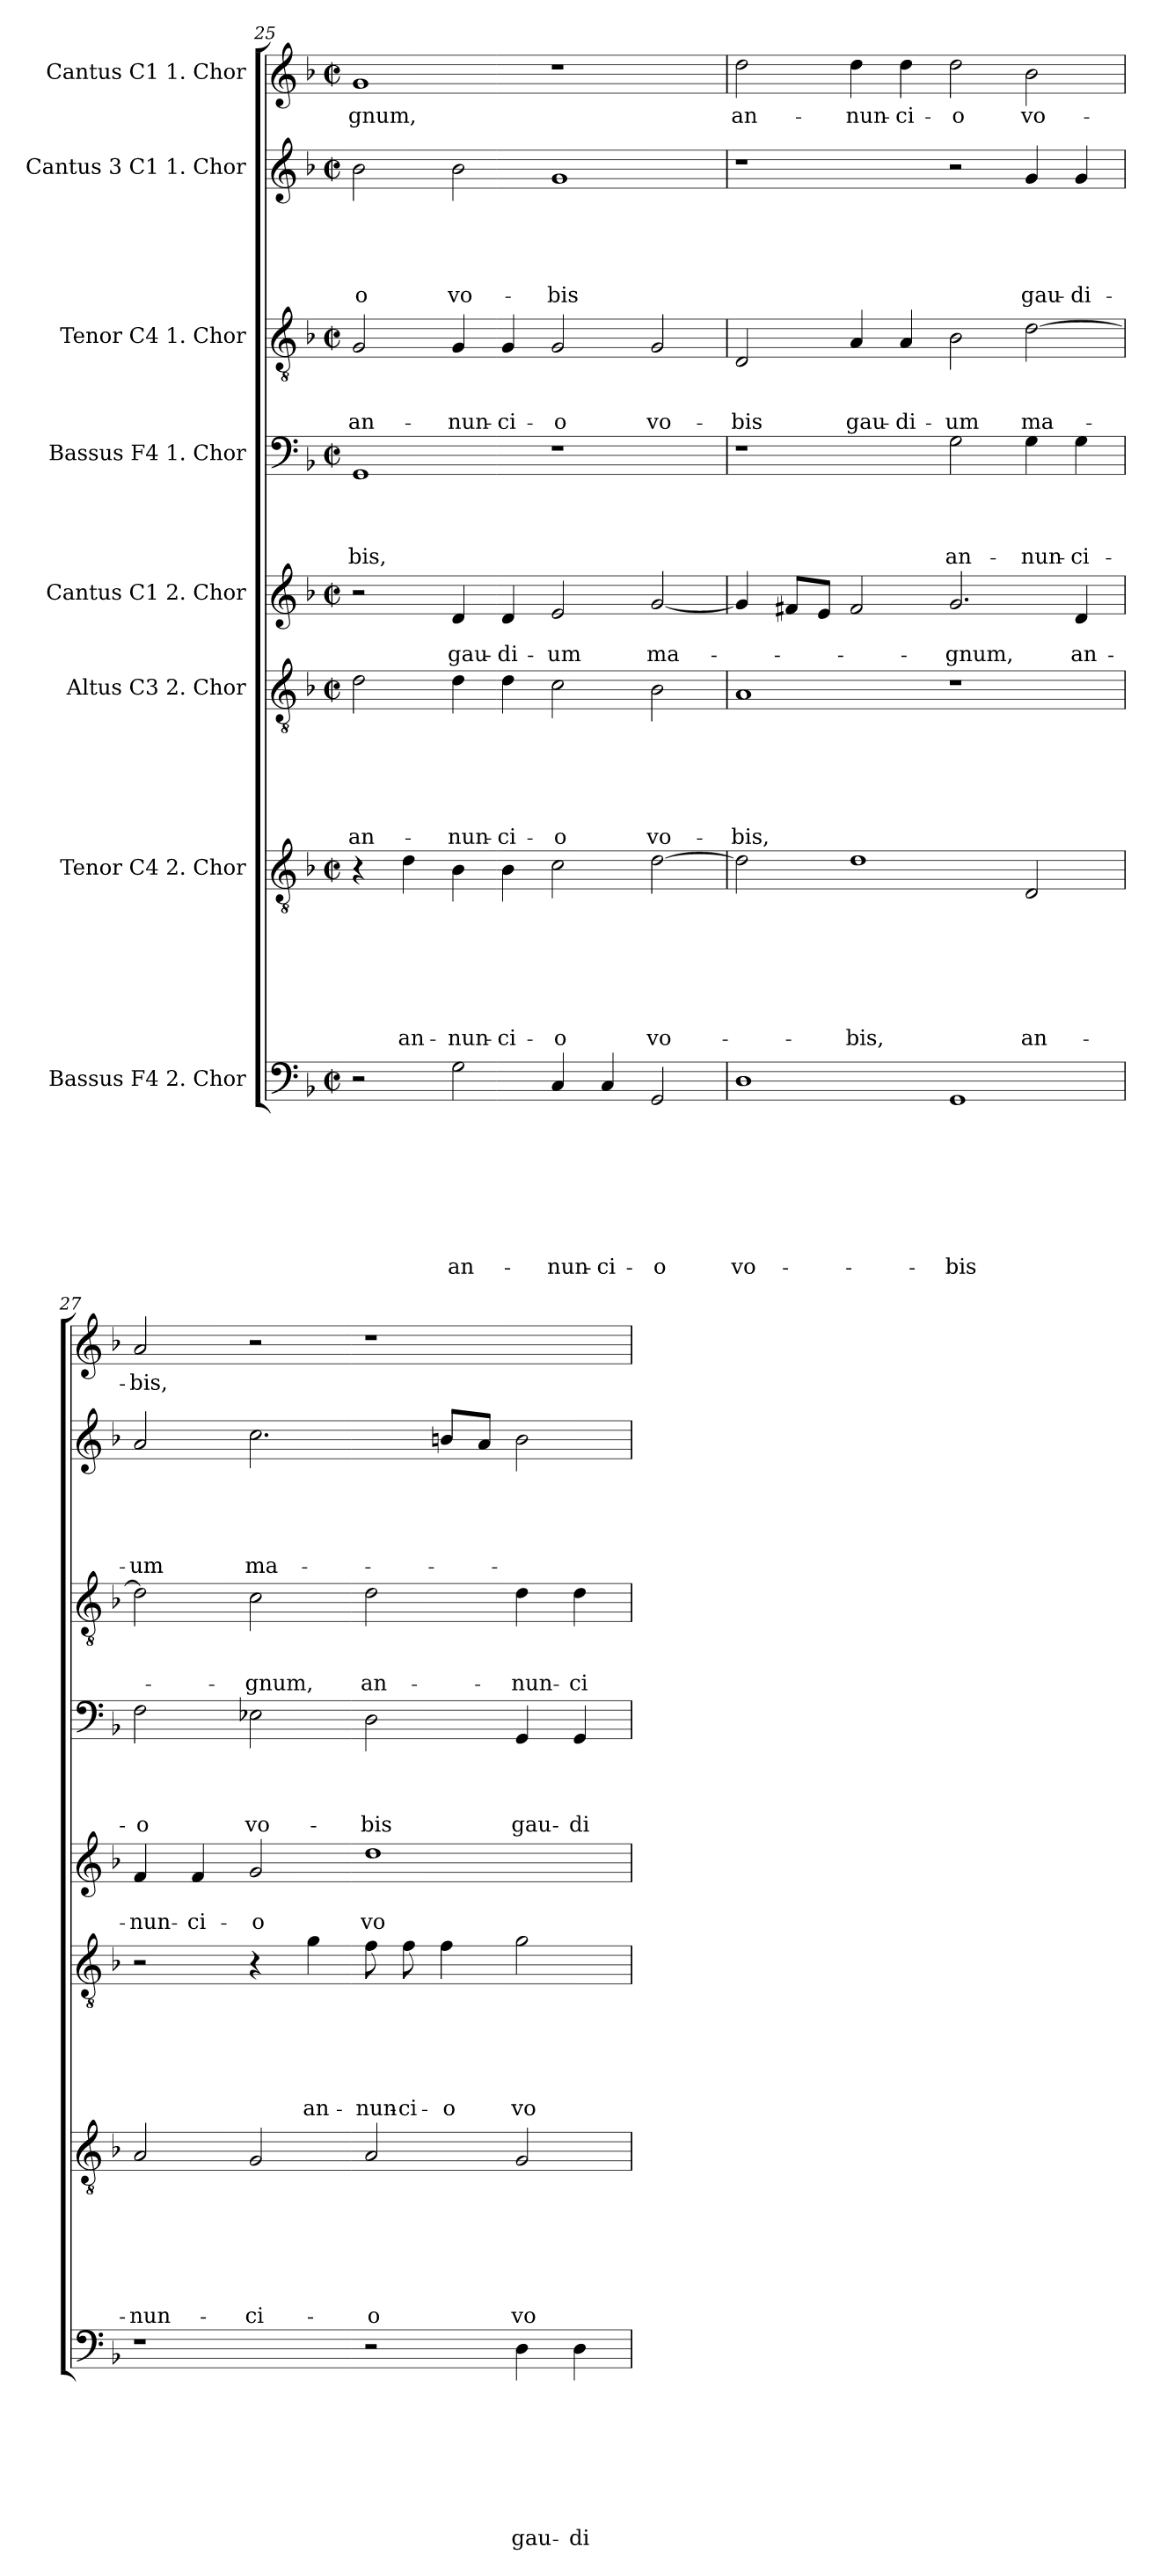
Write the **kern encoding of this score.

**kern	**text	**text	**text	**text	**text	**text	**text	**text	**kern	**text	**text	**text	**text	**text	**text	**text	**kern	**text	**text	**text	**text	**text	**text	**kern	**text	**text	**kern	**text	**text	**text	**text	**kern	**text	**text	**text	**kern	**text	**text	**text	**text	**text	**kern	**text
*part8	*part8	*part8	*part8	*part8	*part8	*part8	*part8	*part8	*part7	*part7	*part7	*part7	*part7	*part7	*part7	*part7	*part6	*part6	*part6	*part6	*part6	*part6	*part6	*part5	*part5	*part5	*part4	*part4	*part4	*part4	*part4	*part3	*part3	*part3	*part3	*part2	*part2	*part2	*part2	*part2	*part2	*part1	*part1
*staff8	*staff8	*staff8	*staff8	*staff8	*staff8	*staff8	*staff8	*staff8	*staff7	*staff7	*staff7	*staff7	*staff7	*staff7	*staff7	*staff7	*staff6	*staff6	*staff6	*staff6	*staff6	*staff6	*staff6	*staff5	*staff5	*staff5	*staff4	*staff4	*staff4	*staff4	*staff4	*staff3	*staff3	*staff3	*staff3	*staff2	*staff2	*staff2	*staff2	*staff2	*staff2	*staff1	*staff1
*I"Bassus  F4 2. Chor	*	*	*	*	*	*	*	*	*I"Tenor  C4 2. Chor	*	*	*	*	*	*	*	*I"Altus  C3 2. Chor	*	*	*	*	*	*	*I"Cantus   C1 2. Chor	*	*	*I"Bassus  F4 1. Chor	*	*	*	*	*I"Tenor  C4 1. Chor	*	*	*	*I"Cantus 3 C1 1. Chor	*	*	*	*	*	*I"Cantus  C1 1. Chor	*
*clefF4	*	*	*	*	*	*	*	*	*clefGv2	*	*	*	*	*	*	*	*clefGv2	*	*	*	*	*	*	*clefG2	*	*	*clefF4	*	*	*	*	*clefGv2	*	*	*	*clefG2	*	*	*	*	*	*clefG2	*
*k[b-]	*	*	*	*	*	*	*	*	*k[b-]	*	*	*	*	*	*	*	*k[b-]	*	*	*	*	*	*	*k[b-]	*	*	*k[b-]	*	*	*	*	*k[b-]	*	*	*	*k[b-]	*	*	*	*	*	*k[b-]	*
*F:	*	*	*	*	*	*	*	*	*F:	*	*	*	*	*	*	*	*F:	*	*	*	*	*	*	*F:	*	*	*F:	*	*	*	*	*F:	*	*	*	*F:	*	*	*	*	*	*F:	*
*M2/2	*	*	*	*	*	*	*	*	*M2/2	*	*	*	*	*	*	*	*M2/2	*	*	*	*	*	*	*M2/2	*	*	*M2/2	*	*	*	*	*M2/2	*	*	*	*M2/2	*	*	*	*	*	*M2/2	*
*met(c|)	*	*	*	*	*	*	*	*	*met(c|)	*	*	*	*	*	*	*	*met(c|)	*	*	*	*	*	*	*met(c|)	*	*	*met(c|)	*	*	*	*	*met(c|)	*	*	*	*met(c|)	*	*	*	*	*	*met(c|)	*
=25	=25	=25	=25	=25	=25	=25	=25	=25	=25	=25	=25	=25	=25	=25	=25	=25	=25	=25	=25	=25	=25	=25	=25	=25	=25	=25	=25	=25	=25	=25	=25	=25	=25	=25	=25	=25	=25	=25	=25	=25	=25	=25	=25
2r	.	.	.	.	.	.	.	.	4r	.	.	.	.	.	.	.	2d\	.	.	.	.	.	an-	2r	.	.	1GG	.	.	.	-bis,	2G/	.	.	an-	2b-\	.	.	.	.	-o	1g	-gnum,
.	.	.	.	.	.	.	.	.	4d\	.	.	.	.	.	.	an-	.	.	.	.	.	.	.	.	.	.	.	.	.	.	.	.	.	.	.	.	.	.	.	.	.	.	.
2G\	.	.	.	.	.	.	.	an-	4B-\	.	.	.	.	.	.	-nun-	4d\	.	.	.	.	.	-nun-	4d/	.	gau-	.	.	.	.	.	4G/	.	.	-nun-	2b-\	.	.	.	.	vo-	.	.
.	.	.	.	.	.	.	.	.	4B-\	.	.	.	.	.	.	-ci-	4d\	.	.	.	.	.	-ci-	4d/	.	-di-	.	.	.	.	.	4G/	.	.	-ci-	.	.	.	.	.	.	.	.
4C/	.	.	.	.	.	.	.	-nun-	2c\	.	.	.	.	.	.	-o	2c\	.	.	.	.	.	-o	2e/	.	-um	1r	.	.	.	.	2G/	.	.	-o	1g	.	.	.	.	-bis	1r	.
4C/	.	.	.	.	.	.	.	-ci-	.	.	.	.	.	.	.	.	.	.	.	.	.	.	.	.	.	.	.	.	.	.	.	.	.	.	.	.	.	.	.	.	.	.	.
2GG/	.	.	.	.	.	.	.	-o	[2d\	.	.	.	.	.	.	vo-	2B-\	.	.	.	.	.	vo-	[2g/	.	ma-	.	.	.	.	.	2G/	.	.	vo-	.	.	.	.	.	.	.	.
=26	=26	=26	=26	=26	=26	=26	=26	=26	=26	=26	=26	=26	=26	=26	=26	=26	=26	=26	=26	=26	=26	=26	=26	=26	=26	=26	=26	=26	=26	=26	=26	=26	=26	=26	=26	=26	=26	=26	=26	=26	=26	=26	=26
1D	.	.	.	.	.	.	.	vo-	2d\]	.	.	.	.	.	.	.	1A	.	.	.	.	.	-bis,	4g/]	.	.	1r	.	.	.	.	2D/	.	.	-bis	1r	.	.	.	.	.	2dd\	an-
.	.	.	.	.	.	.	.	.	.	.	.	.	.	.	.	.	.	.	.	.	.	.	.	8f#X/L	.	.	.	.	.	.	.	.	.	.	.	.	.	.	.	.	.	.	.
.	.	.	.	.	.	.	.	.	.	.	.	.	.	.	.	.	.	.	.	.	.	.	.	8e/J	.	.	.	.	.	.	.	.	.	.	.	.	.	.	.	.	.	.	.
.	.	.	.	.	.	.	.	.	1d	.	.	.	.	.	.	-bis,	.	.	.	.	.	.	.	2f#/	.	.	.	.	.	.	.	4A/	.	.	gau-	.	.	.	.	.	.	4dd\	-nun-
.	.	.	.	.	.	.	.	.	.	.	.	.	.	.	.	.	.	.	.	.	.	.	.	.	.	.	.	.	.	.	.	4A/	.	.	-di-	.	.	.	.	.	.	4dd\	-ci-
1GG	.	.	.	.	.	.	.	-bis	.	.	.	.	.	.	.	.	1r	.	.	.	.	.	.	2.g/	.	-gnum,	2G\	.	.	.	an-	2B-\	.	.	-um	2r	.	.	.	.	.	2dd\	-o
.	.	.	.	.	.	.	.	.	2D/	.	.	.	.	.	.	an-	.	.	.	.	.	.	.	.	.	.	4G\	.	.	.	-nun-	[2d\	.	.	ma-	4g/	.	.	.	.	gau-	2b-\	vo-
.	.	.	.	.	.	.	.	.	.	.	.	.	.	.	.	.	.	.	.	.	.	.	.	4d/	.	an-	4G\	.	.	.	-ci-	.	.	.	.	4g/	.	.	.	.	-di-	.	.
!!LO:LB:g=z
=27	=27	=27	=27	=27	=27	=27	=27	=27	=27	=27	=27	=27	=27	=27	=27	=27	=27	=27	=27	=27	=27	=27	=27	=27	=27	=27	=27	=27	=27	=27	=27	=27	=27	=27	=27	=27	=27	=27	=27	=27	=27	=27	=27
1r	.	.	.	.	.	.	.	.	2A/	.	.	.	.	.	.	-nun-	2r	.	.	.	.	.	.	4f/	.	-nun-	2F\	.	.	.	-o	2d\]	.	.	.	2a/	.	.	.	.	-um	2a/	-bis,
.	.	.	.	.	.	.	.	.	.	.	.	.	.	.	.	.	.	.	.	.	.	.	.	4f/	.	-ci-	.	.	.	.	.	.	.	.	.	.	.	.	.	.	.	.	.
.	.	.	.	.	.	.	.	.	2G/	.	.	.	.	.	.	-ci-	4r	.	.	.	.	.	.	2g/	.	-o	2E-X\	.	.	.	vo-	2c\	.	.	-gnum,	2.cc\	.	.	.	.	ma-	2r	.
.	.	.	.	.	.	.	.	.	.	.	.	.	.	.	.	.	4g\	.	.	.	.	.	an-	.	.	.	.	.	.	.	.	.	.	.	.	.	.	.	.	.	.	.	.
2r	.	.	.	.	.	.	.	.	2A/	.	.	.	.	.	.	-o	8f\	.	.	.	.	.	-nun-	1dd	.	vo-	2D\	.	.	.	-bis	2d\	.	.	an-	.	.	.	.	.	.	1r	.
.	.	.	.	.	.	.	.	.	.	.	.	.	.	.	.	.	8f\	.	.	.	.	.	-ci-	.	.	.	.	.	.	.	.	.	.	.	.	.	.	.	.	.	.	.	.
.	.	.	.	.	.	.	.	.	.	.	.	.	.	.	.	.	4f\	.	.	.	.	.	-o	.	.	.	.	.	.	.	.	.	.	.	.	8bn/L	.	.	.	.	.	.	.
.	.	.	.	.	.	.	.	.	.	.	.	.	.	.	.	.	.	.	.	.	.	.	.	.	.	.	.	.	.	.	.	.	.	.	.	8a/J	.	.	.	.	.	.	.
4D\	.	.	.	.	.	.	.	gau-	2G/	.	.	.	.	.	.	vo-	2g\	.	.	.	.	.	vo-	.	.	.	4GG/	.	.	.	gau-	4d\	.	.	-nun-	2b\	.	.	.	.	.	.	.
4D\	.	.	.	.	.	.	.	-di-	.	.	.	.	.	.	.	.	.	.	.	.	.	.	.	.	.	.	4GG/	.	.	.	-di-	4d\	.	.	-ci-	.	.	.	.	.	.	.	.
=	=	=	=	=	=	=	=	=	=	=	=	=	=	=	=	=	=	=	=	=	=	=	=	=	=	=	=	=	=	=	=	=	=	=	=	=	=	=	=	=	=	=	=
*-	*-	*-	*-	*-	*-	*-	*-	*-	*-	*-	*-	*-	*-	*-	*-	*-	*-	*-	*-	*-	*-	*-	*-	*-	*-	*-	*-	*-	*-	*-	*-	*-	*-	*-	*-	*-	*-	*-	*-	*-	*-	*-	*-
